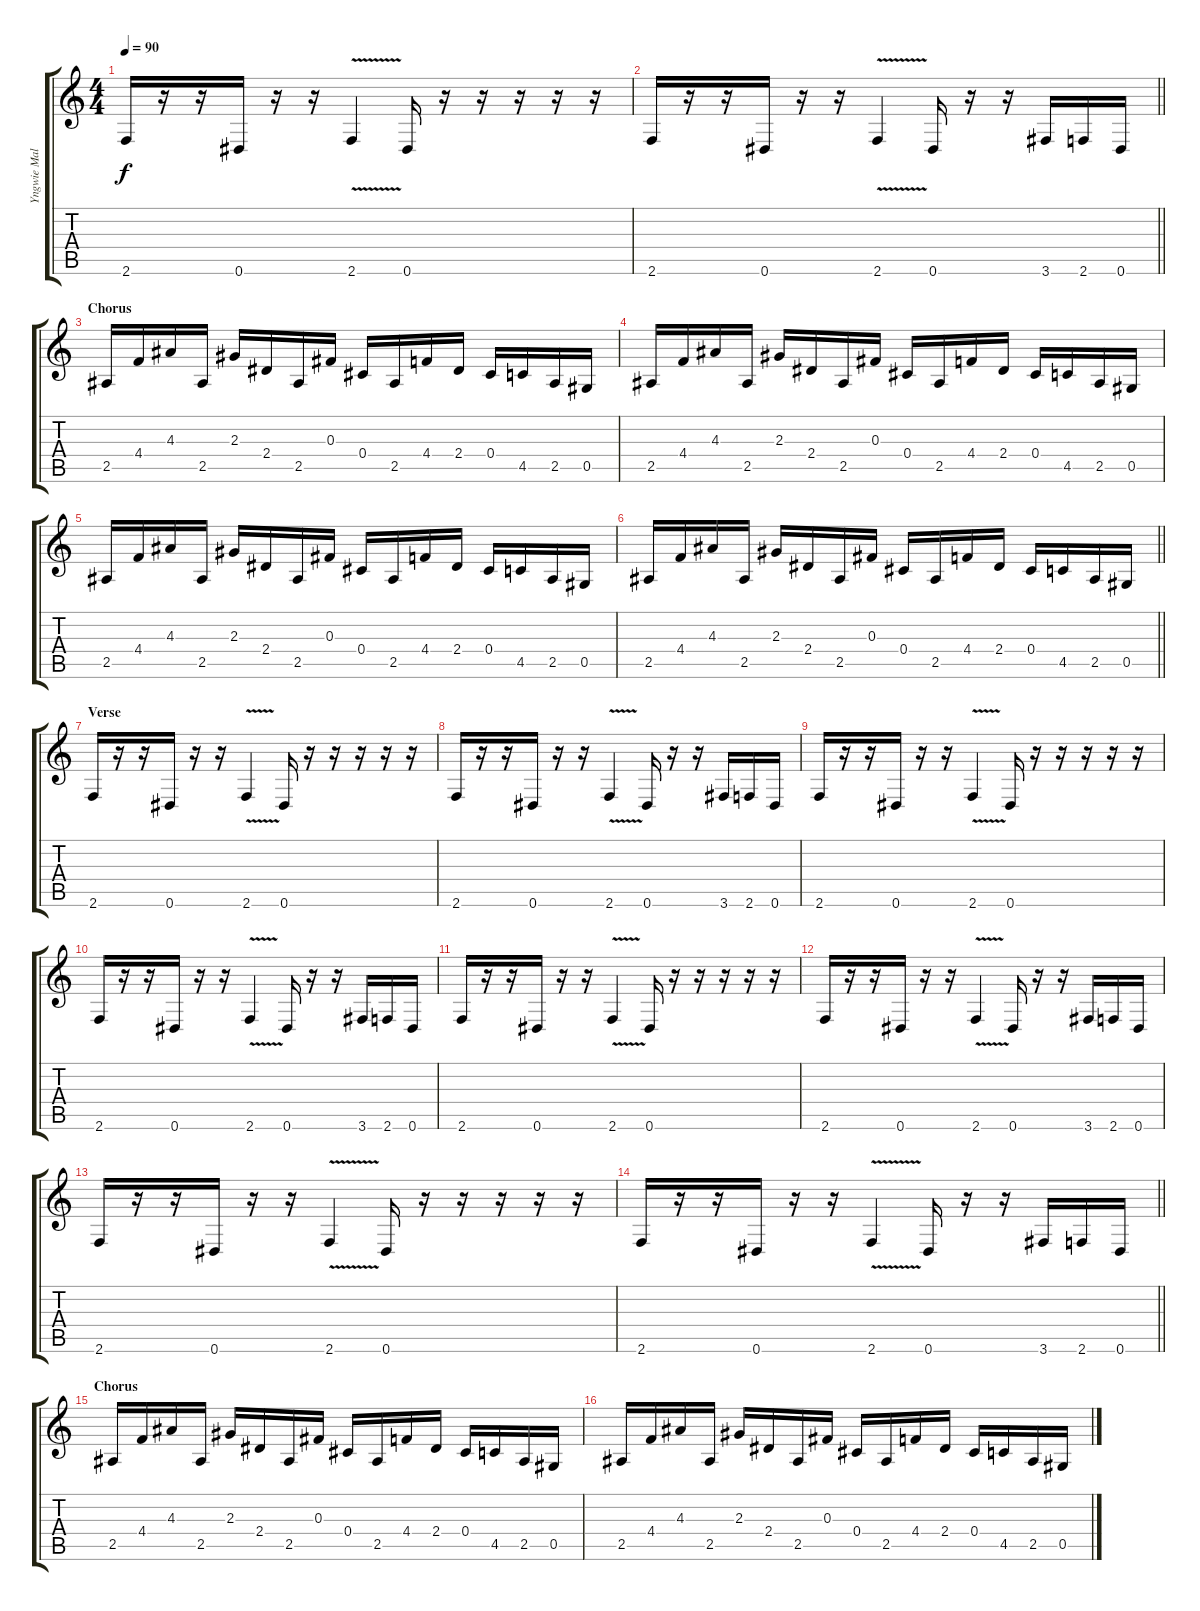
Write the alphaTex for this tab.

\track ("Yngwie Malmsteen" "Yngwie Mal") {instrument overdrivenguitar}
\staff {score tabs}
\tuning (Eb4 Bb3 Gb3 Db3 Ab2 Eb2) {hide}
\ts (4 4)
\tempo 90
\clef g2
\ks c
2.6.16{dy f} r.16 r.16 0.6.16 r.16 r.16 2.6{v}.4 0.6.16 r.16 r.16 r.16 r.16 r.16 |
\barLineRight lightlight
2.6.16 r.16 r.16 0.6.16 r.16 r.16 2.6{v}.4 0.6.16 r.16 r.16 3.6.16 2.6.16 0.6.16 |
\section ("" "Chorus")
2.5.16 4.4.16 4.3.16 2.5.16 2.3.16 2.4.16 2.5.16 0.3.16 0.4.16 2.5.16 4.4.16 2.4.16 0.4.16 4.5.16 2.5.16 0.5.16 |
2.5.16 4.4.16 4.3.16 2.5.16 2.3.16 2.4.16 2.5.16 0.3.16 0.4.16 2.5.16 4.4.16 2.4.16 0.4.16 4.5.16 2.5.16 0.5.16 |
2.5.16 4.4.16 4.3.16 2.5.16 2.3.16 2.4.16 2.5.16 0.3.16 0.4.16 2.5.16 4.4.16 2.4.16 0.4.16 4.5.16 2.5.16 0.5.16 |
\barLineRight lightlight
2.5.16 4.4.16 4.3.16 2.5.16 2.3.16 2.4.16 2.5.16 0.3.16 0.4.16 2.5.16 4.4.16 2.4.16 0.4.16 4.5.16 2.5.16 0.5.16 |
\section ("" "Verse")
2.6.16 r.16 r.16 0.6.16 r.16 r.16 2.6{v}.4 0.6.16 r.16 r.16 r.16 r.16 r.16 |
2.6.16 r.16 r.16 0.6.16 r.16 r.16 2.6{v}.4 0.6.16 r.16 r.16 3.6.16 2.6.16 0.6.16 |
2.6.16 r.16 r.16 0.6.16 r.16 r.16 2.6{v}.4 0.6.16 r.16 r.16 r.16 r.16 r.16 |
2.6.16 r.16 r.16 0.6.16 r.16 r.16 2.6{v}.4 0.6.16 r.16 r.16 3.6.16 2.6.16 0.6.16 |
2.6.16 r.16 r.16 0.6.16 r.16 r.16 2.6{v}.4 0.6.16 r.16 r.16 r.16 r.16 r.16 |
2.6.16 r.16 r.16 0.6.16 r.16 r.16 2.6{v}.4 0.6.16 r.16 r.16 3.6.16 2.6.16 0.6.16 |
2.6.16 r.16 r.16 0.6.16 r.16 r.16 2.6{v}.4 0.6.16 r.16 r.16 r.16 r.16 r.16 |
\barLineRight lightlight
2.6.16 r.16 r.16 0.6.16 r.16 r.16 2.6{v}.4 0.6.16 r.16 r.16 3.6.16 2.6.16 0.6.16 |
\section ("" "Chorus")
2.5.16 4.4.16 4.3.16 2.5.16 2.3.16 2.4.16 2.5.16 0.3.16 0.4.16 2.5.16 4.4.16 2.4.16 0.4.16 4.5.16 2.5.16 0.5.16 |
2.5.16 4.4.16 4.3.16 2.5.16 2.3.16 2.4.16 2.5.16 0.3.16 0.4.16 2.5.16 4.4.16 2.4.16 0.4.16 4.5.16 2.5.16 0.5.16
